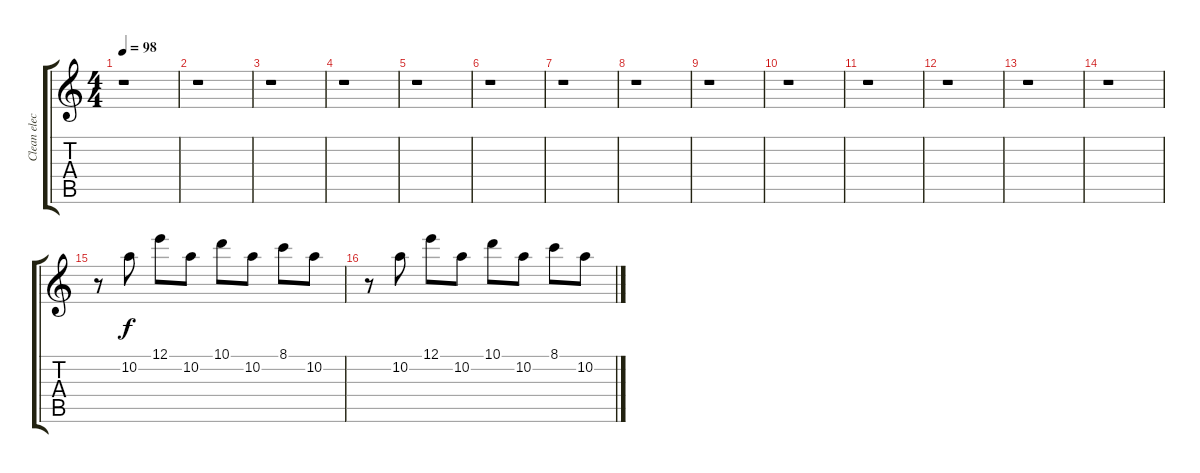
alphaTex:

\track ("Clean electric" "Clean elec") {instrument electricguitarjazz}
\staff {score tabs}
\tuning (E4 B3 G3 D3 A2 E2) {hide}
\ts (4 4)
\tempo 98
\clef g2
\ks c
r.1{dy f} |
r.1 |
r.1 |
r.1 |
r.1 |
r.1 |
r.1 |
r.1 |
r.1 |
r.1 |
r.1 |
r.1 |
r.1 |
r.1 |
r.8 10.2.8 12.1.8 10.2.8 10.1.8 10.2.8 8.1.8 10.2.8 |
r.8 10.2.8 12.1.8 10.2.8 10.1.8 10.2.8 8.1.8 10.2.8
